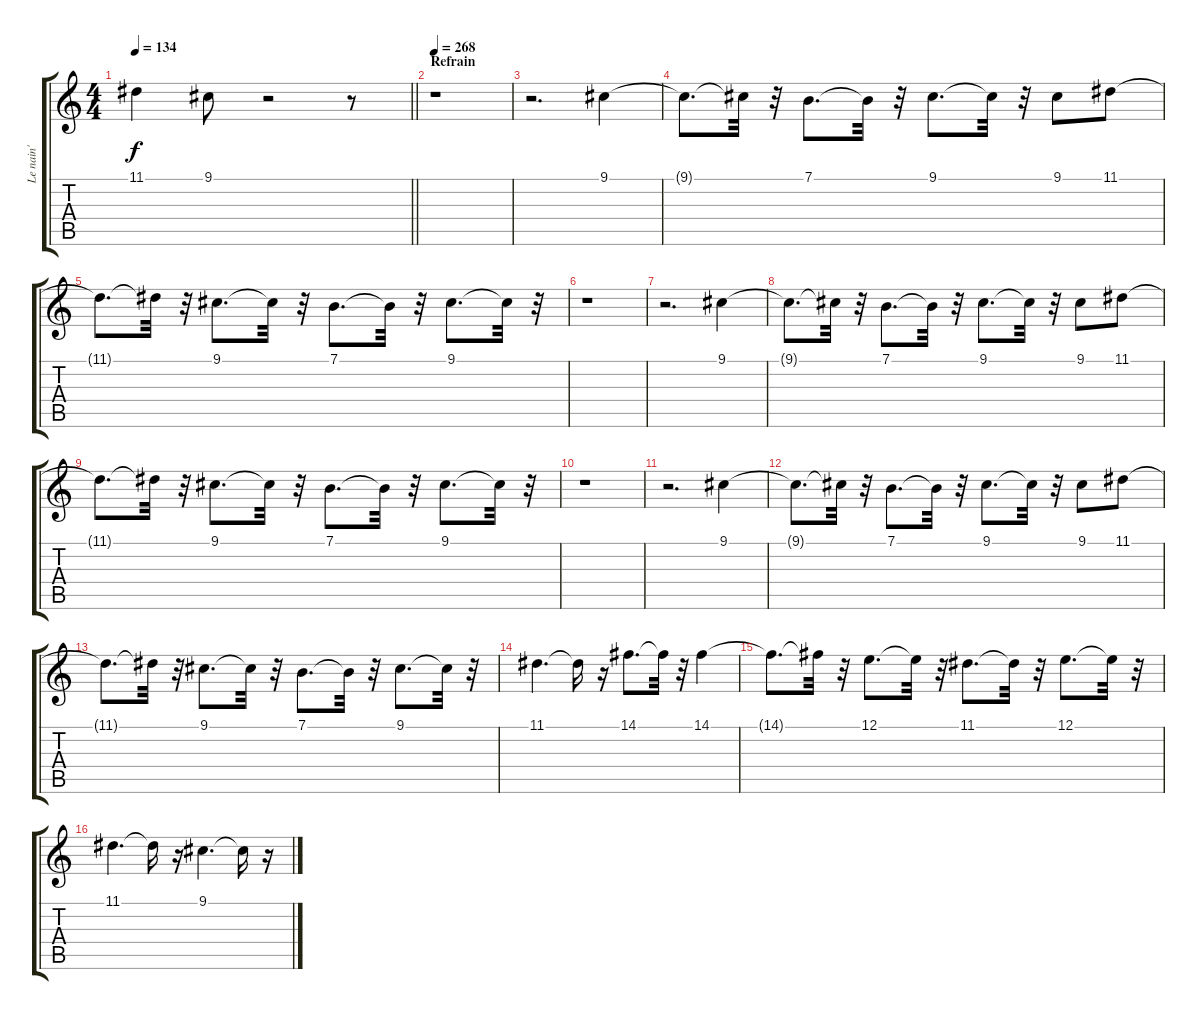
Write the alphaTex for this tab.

\track ("Le nain'" "Le nain'") {instrument trumpet}
\staff {score tabs}
\tuning (E4 B3 G3 D3 A2 E2) {hide}
\ts (4 4)
\tempo 134
\clef g2
\barLineRight lightlight
\ks c
11.1.4{dy f} 9.1.8 r.2 r.8 |
\section ("" "Refrain")
\tempo 268
r.1 |
r.2{d} 9.1.4 |
9.1{t}.8{d} 9.1{t}.32 r.32 7.1.8{d} 7.1{t}.32 r.32 9.1.8{d} 9.1{t}.32 r.32 9.1.8 11.1.8 |
11.1{t}.8{d} 11.1{t}.32 r.32 9.1.8{d} 9.1{t}.32 r.32 7.1.8{d} 7.1{t}.32 r.32 9.1.8{d} 9.1{t}.32 r.32 |
r.1 |
r.2{d} 9.1.4 |
9.1{t}.8{d} 9.1{t}.32 r.32 7.1.8{d} 7.1{t}.32 r.32 9.1.8{d} 9.1{t}.32 r.32 9.1.8 11.1.8 |
11.1{t}.8{d} 11.1{t}.32 r.32 9.1.8{d} 9.1{t}.32 r.32 7.1.8{d} 7.1{t}.32 r.32 9.1.8{d} 9.1{t}.32 r.32 |
r.1 |
r.2{d} 9.1.4 |
9.1{t}.8{d} 9.1{t}.32 r.32 7.1.8{d} 7.1{t}.32 r.32 9.1.8{d} 9.1{t}.32 r.32 9.1.8 11.1.8 |
11.1{t}.8{d} 11.1{t}.32 r.32 9.1.8{d} 9.1{t}.32 r.32 7.1.8{d} 7.1{t}.32 r.32 9.1.8{d} 9.1{t}.32 r.32 |
11.1.4{d} 11.1{t}.16 r.16 14.1.8{d} 14.1{t}.32 r.32 14.1.4 |
14.1{t}.8{d} 14.1{t}.32 r.32 12.1.8{d} 12.1{t}.32 r.32 11.1.8{d} 11.1{t}.32 r.32 12.1.8{d} 12.1{t}.32 r.32 |
11.1.4{d} 11.1{t}.16 r.16 9.1.4{d} 9.1{t}.16 r.16
